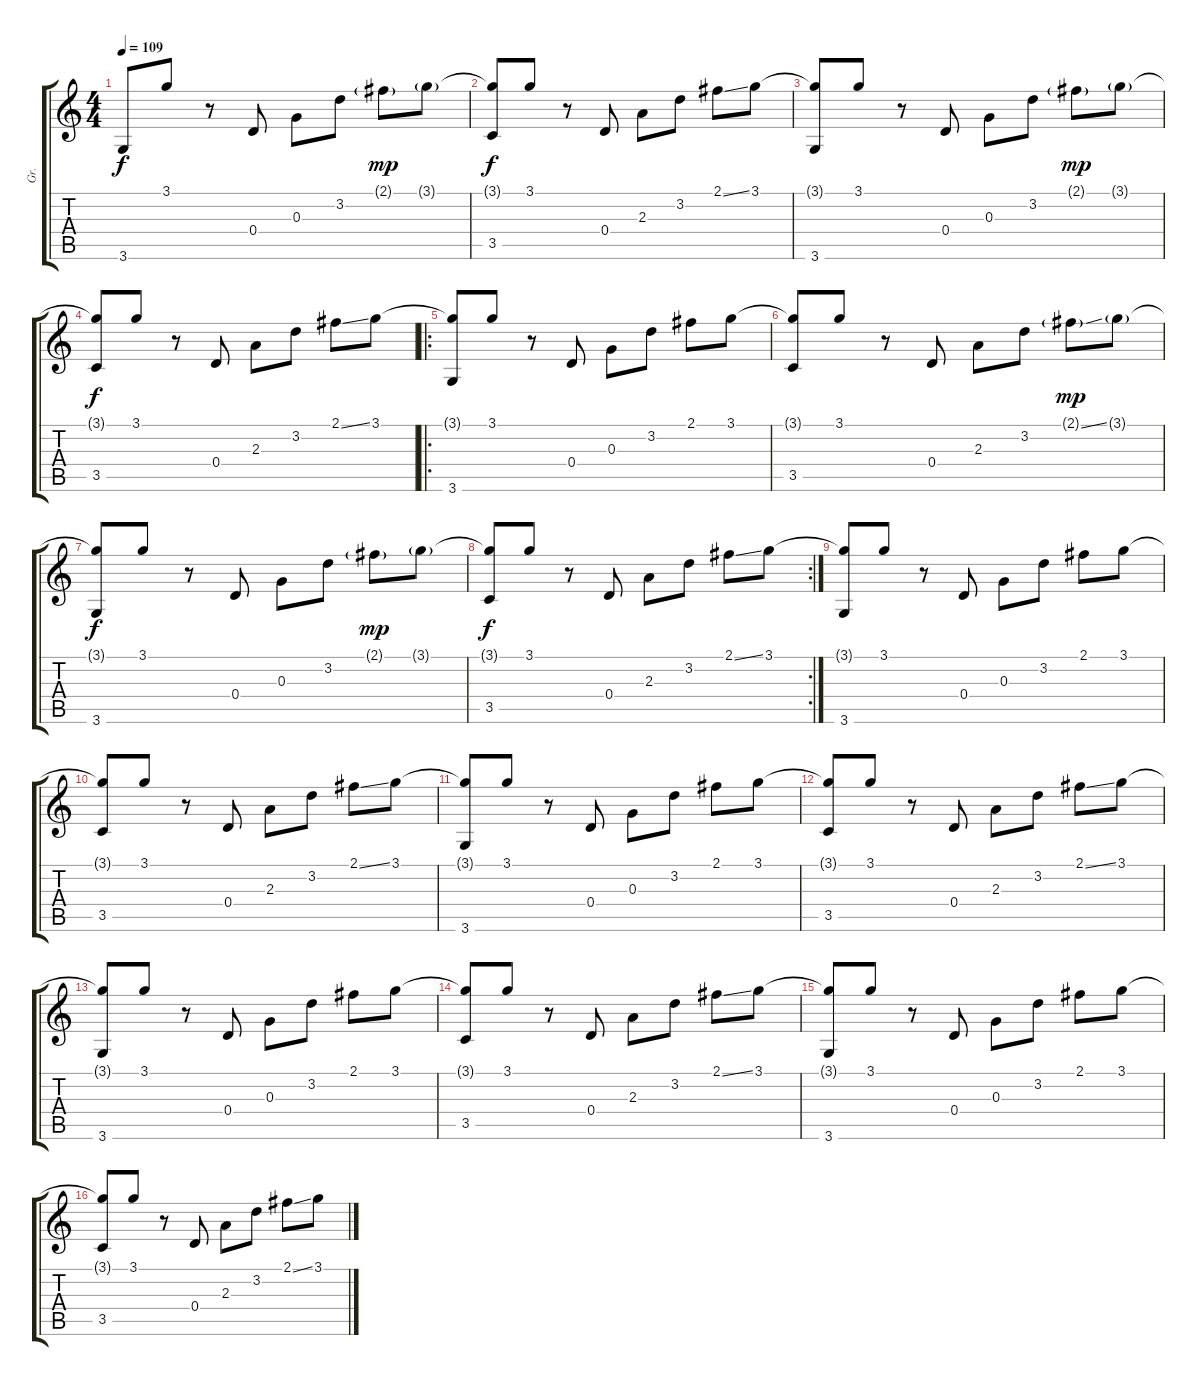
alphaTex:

\track ("Gr." "Gr.") {instrument acousticguitarnylon}
\staff {score tabs}
\tuning (E4 B3 G3 D3 A2 E2) {hide}
\ts (4 4)
\tempo 109
\clef g2
\ks c
3.6.8{dy f instrument acousticguitarnylon} 3.1.8 r.8 0.4.8 0.3.8 3.2.8 2.1{g}.8{dy mp} 3.1{g}.8 |
(3.1{t} 3.5).8{dy f} 3.1.8 r.8 0.4.8 2.3.8 3.2.8 2.1{ss}.8 3.1.8 |
(3.1{t} 3.6).8 3.1.8 r.8 0.4.8 0.3.8 3.2.8 2.1{g}.8{dy mp} 3.1{g}.8 |
(3.1{t} 3.5).8{dy f} 3.1.8 r.8 0.4.8 2.3.8 3.2.8 2.1{ss}.8 3.1.8 |
\ro
(3.1{t} 3.6).8 3.1.8 r.8 0.4.8 0.3.8 3.2.8 2.1.8 3.1.8 |
(3.1{t} 3.5).8 3.1.8 r.8 0.4.8 2.3.8 3.2.8 2.1{ss g}.8{dy mp} 3.1{g}.8 |
(3.1{t} 3.6).8{dy f} 3.1.8 r.8 0.4.8 0.3.8 3.2.8 2.1{g}.8{dy mp} 3.1{g}.8 |
\rc 2
(3.1{t} 3.5).8{dy f} 3.1.8 r.8 0.4.8 2.3.8 3.2.8 2.1{ss}.8 3.1.8 |
(3.1{t} 3.6).8 3.1.8 r.8 0.4.8 0.3.8 3.2.8 2.1.8 3.1.8 |
(3.1{t} 3.5).8 3.1.8 r.8 0.4.8 2.3.8 3.2.8 2.1{ss}.8 3.1.8 |
(3.1{t} 3.6).8 3.1.8 r.8 0.4.8 0.3.8 3.2.8 2.1.8 3.1.8 |
(3.1{t} 3.5).8 3.1.8 r.8 0.4.8 2.3.8 3.2.8 2.1{ss}.8 3.1.8 |
(3.1{t} 3.6).8 3.1.8 r.8 0.4.8 0.3.8 3.2.8 2.1.8 3.1.8 |
(3.1{t} 3.5).8 3.1.8 r.8 0.4.8 2.3.8 3.2.8 2.1{ss}.8 3.1.8 |
(3.1{t} 3.6).8 3.1.8 r.8 0.4.8 0.3.8 3.2.8 2.1.8 3.1.8 |
(3.1{t} 3.5).8 3.1.8 r.8 0.4.8 2.3.8 3.2.8 2.1{ss}.8 3.1.8
